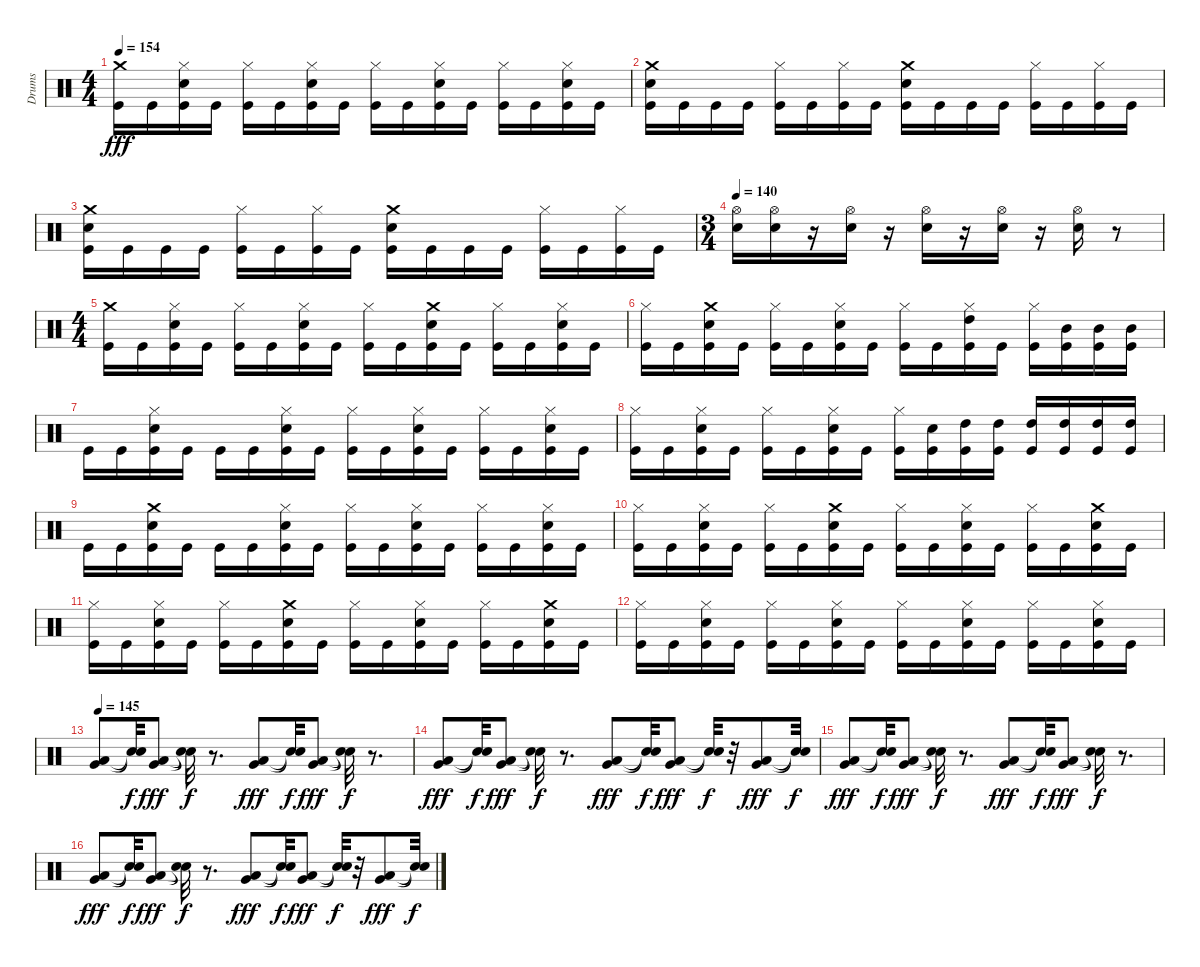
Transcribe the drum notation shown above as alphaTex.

\track ("Drums" "Drums") {instrument percussion}
\staff {score}
\articulation defaults
\ts (4 4)
\tempo 154
\clef neutral
\ks c
("Crash medium (hit)" "Kick (hit)").16{dy fff} "Kick (hit)".16 ("Kick (hit)" "Snare (hit) 2" "Hi-Hat (closed)").16 "Kick (hit)".16 ("Kick (hit)" "Hi-Hat (closed)").16 "Kick (hit)".16 ("Kick (hit)" "Snare (hit) 2" "Hi-Hat (closed)").16 "Kick (hit)".16 ("Kick (hit)" "Hi-Hat (closed)").16 "Kick (hit)".16 ("Kick (hit)" "Snare (hit) 2" "Hi-Hat (closed)").16 "Kick (hit)".16 ("Kick (hit)" "Hi-Hat (closed)").16 "Kick (hit)".16 ("Kick (hit)" "Snare (hit) 2" "Hi-Hat (closed)").16 "Kick (hit)".16 |
("Crash medium (hit)" "Snare (hit) 2" "Kick (hit)").16 "Kick (hit)".16 "Kick (hit)".16 "Kick (hit)".16 ("Kick (hit)" "Hi-Hat (closed)").16 "Kick (hit)".16 ("Kick (hit)" "Hi-Hat (closed)").16 "Kick (hit)".16 ("Crash medium (hit)" "Snare (hit) 2" "Kick (hit)").16 "Kick (hit)".16 "Kick (hit)".16 "Kick (hit)".16 ("Kick (hit)" "Hi-Hat (closed)").16 "Kick (hit)".16 ("Kick (hit)" "Hi-Hat (closed)").16 "Kick (hit)".16 |
("Crash medium (hit)" "Snare (hit) 2" "Kick (hit)").16 "Kick (hit)".16 "Kick (hit)".16 "Kick (hit)".16 ("Hi-Hat (closed)" "Kick (hit)").16 "Kick (hit)".16 ("Hi-Hat (closed)" "Kick (hit)").16 "Kick (hit)".16 ("Crash medium (hit)" "Snare (hit) 2" "Kick (hit)").16 "Kick (hit)".16 "Kick (hit)".16 "Kick (hit)".16 ("Hi-Hat (closed)" "Kick (hit)").16 "Kick (hit)".16 ("Hi-Hat (closed)" "Kick (hit)").16 "Kick (hit)".16 |
\ts (3 4)
\tempo 140
("Hi-Hat (open)" "Snare (hit) 2").16 ("Hi-Hat (open)" "Snare (hit) 2").16 r.16 ("Hi-Hat (open)" "Snare (hit) 2").16 r.16 ("Hi-Hat (open)" "Snare (hit) 2").16 r.16 ("Hi-Hat (open)" "Snare (hit) 2").16 r.16 ("Hi-Hat (open)" "Snare (hit) 2").16 r.8 |
\ts (4 4)
("Crash medium (hit)" "Kick (hit)").16 "Kick (hit)".16 ("Kick (hit)" "Snare (hit) 2" "Hi-Hat (closed)").16 "Kick (hit)".16 ("Kick (hit)" "Hi-Hat (closed)").16 "Kick (hit)".16 ("Kick (hit)" "Snare (hit) 2" "Hi-Hat (closed)").16 "Kick (hit)".16 ("Hi-Hat (closed)" "Kick (hit)").16 "Kick (hit)".16 ("Crash medium (hit)" "Kick (hit)" "Snare (hit) 2").16 "Kick (hit)".16 ("Kick (hit)" "Hi-Hat (closed)").16 "Kick (hit)".16 ("Kick (hit)" "Snare (hit) 2" "Hi-Hat (closed)").16 "Kick (hit)".16 |
("Hi-Hat (closed)" "Kick (hit)").16 "Kick (hit)".16 ("Crash medium (hit)" "Kick (hit)" "Snare (hit) 2").16 "Kick (hit)".16 ("Kick (hit)" "Hi-Hat (closed)").16 "Kick (hit)".16 ("Kick (hit)" "Snare (hit) 2" "Hi-Hat (closed)").16 "Kick (hit)".16 ("Hi-Hat (closed)" "Kick (hit)").16 "Kick (hit)".16 ("High Tom (hit)" "Kick (hit)" "Hi-Hat (closed)").16 "Kick (hit)".16 ("Hi-Hat (closed)" "Kick (hit)").16 ("Mid Tom (hit)" "Kick (hit)").16 ("Mid Tom (hit)" "Kick (hit)").16 ("Mid Tom (hit)" "Kick (hit)").16 |
"Kick (hit)".16 "Kick (hit)".16 ("Kick (hit)" "Snare (hit) 2" "Hi-Hat (closed)").16 "Kick (hit)".16 "Kick (hit)".16 "Kick (hit)".16 ("Kick (hit)" "Snare (hit) 2" "Hi-Hat (closed)").16 "Kick (hit)".16 ("Hi-Hat (closed)" "Kick (hit)").16 "Kick (hit)".16 ("Kick (hit)" "Snare (hit) 2" "Hi-Hat (closed)").16 "Kick (hit)".16 ("Kick (hit)" "Hi-Hat (closed)").16 "Kick (hit)".16 ("Kick (hit)" "Snare (hit) 2" "Hi-Hat (closed)").16 "Kick (hit)".16 |
("Hi-Hat (closed)" "Kick (hit)").16 "Kick (hit)".16 ("Kick (hit)" "Snare (hit) 2" "Hi-Hat (closed)").16 "Kick (hit)".16 ("Kick (hit)" "Hi-Hat (closed)").16 "Kick (hit)".16 ("Kick (hit)" "Snare (hit) 2" "Hi-Hat (closed)").16 "Kick (hit)".16 ("Hi-Hat (closed)" "Kick (hit)").16 ("Snare (hit) 2" "Kick (hit)").16 ("High Tom (hit)" "Kick (hit)").16 ("High Tom (hit)" "Kick (hit)").16 ("High Tom (hit)" "Kick (hit)").16 ("High Tom (hit)" "Kick (hit)").16 ("High Tom (hit)" "Kick (hit)").16 ("High Tom (hit)" "Kick (hit)").16 |
"Kick (hit)".16 "Kick (hit)".16 ("Crash medium (hit)" "Kick (hit)" "Snare (hit) 2").16 "Kick (hit)".16 "Kick (hit)".16 "Kick (hit)".16 ("Kick (hit)" "Snare (hit) 2" "Hi-Hat (closed)").16 "Kick (hit)".16 ("Hi-Hat (closed)" "Kick (hit)").16 "Kick (hit)".16 ("Kick (hit)" "Snare (hit) 2" "Hi-Hat (closed)").16 "Kick (hit)".16 ("Kick (hit)" "Hi-Hat (closed)").16 "Kick (hit)".16 ("Kick (hit)" "Snare (hit) 2" "Hi-Hat (closed)").16 "Kick (hit)".16 |
("Hi-Hat (closed)" "Kick (hit)").16 "Kick (hit)".16 ("Hi-Hat (closed)" "Kick (hit)" "Snare (hit) 2").16 "Kick (hit)".16 ("Hi-Hat (closed)" "Kick (hit)").16 "Kick (hit)".16 ("Crash medium (hit)" "Kick (hit)" "Snare (hit) 2").16 "Kick (hit)".16 ("Hi-Hat (closed)" "Kick (hit)").16 "Kick (hit)".16 ("Kick (hit)" "Snare (hit) 2" "Hi-Hat (closed)").16 "Kick (hit)".16 ("Kick (hit)" "Hi-Hat (closed)").16 "Kick (hit)".16 ("Crash medium (hit)" "Kick (hit)" "Snare (hit) 2").16 "Kick (hit)".16 |
("Hi-Hat (closed)" "Kick (hit)").16 "Kick (hit)".16 ("Hi-Hat (closed)" "Kick (hit)" "Snare (hit) 2").16 "Kick (hit)".16 ("Hi-Hat (closed)" "Kick (hit)").16 "Kick (hit)".16 ("Crash medium (hit)" "Kick (hit)" "Snare (hit) 2").16 "Kick (hit)".16 ("Hi-Hat (closed)" "Kick (hit)").16 "Kick (hit)".16 ("Kick (hit)" "Snare (hit) 2" "Hi-Hat (closed)").16 "Kick (hit)".16 ("Kick (hit)" "Hi-Hat (closed)").16 "Kick (hit)".16 ("Crash medium (hit)" "Kick (hit)" "Snare (hit) 2").16 "Kick (hit)".16 |
("Hi-Hat (closed)" "Kick (hit)").16 "Kick (hit)".16 ("Hi-Hat (closed)" "Kick (hit)" "Snare (hit) 2").16 "Kick (hit)".16 ("Hi-Hat (closed)" "Kick (hit)").16 "Kick (hit)".16 ("Kick (hit)" "Snare (hit) 2" "Hi-Hat (closed)").16 "Kick (hit)".16 ("Hi-Hat (closed)" "Kick (hit)").16 "Kick (hit)".16 ("Kick (hit)" "Snare (hit) 2" "Hi-Hat (closed)").16 "Kick (hit)".16 ("Kick (hit)" "Hi-Hat (closed)").16 "Kick (hit)".16 ("Kick (hit)" "Snare (hit) 2" "Hi-Hat (closed)").16 "Kick (hit)".16 |
\tempo 145
("Very Low Tom (hit)" "Low Tom (hit)").8 ("Snare (hit)"{t} "Snare (hit)"{t}).32{dy f} ("Very Low Tom (hit)" "Low Tom (hit)").8{dy fff} ("Snare (hit)"{t} "Snare (hit)"{t}).32{dy f} r.8{d} ("Very Low Tom (hit)" "Low Tom (hit)").8{dy fff} ("Snare (hit)"{t} "Snare (hit)"{t}).32{dy f} ("Very Low Tom (hit)" "Low Tom (hit)").8{dy fff} ("Snare (hit)"{t} "Snare (hit)"{t}).32{dy f} r.8{d} |
("Very Low Tom (hit)" "Low Tom (hit)").8{dy fff} ("Snare (hit)"{t} "Snare (hit)"{t}).32{dy f} ("Very Low Tom (hit)" "Low Tom (hit)").8{dy fff} ("Snare (hit)"{t} "Snare (hit)"{t}).32{dy f} r.8{d} ("Very Low Tom (hit)" "Low Tom (hit)").8{dy fff} ("Snare (hit)"{t} "Snare (hit)"{t}).32{dy f} ("Very Low Tom (hit)" "Low Tom (hit)").8{dy fff} ("Snare (hit)"{t} "Snare (hit)"{t}).32{dy f} r.32 ("Very Low Tom (hit)" "Low Tom (hit)").8{dy fff} ("Snare (hit)"{t} "Snare (hit)"{t}).32{dy f} |
("Very Low Tom (hit)" "Low Tom (hit)").8{dy fff} ("Snare (hit)"{t} "Snare (hit)"{t}).32{dy f} ("Very Low Tom (hit)" "Low Tom (hit)").8{dy fff} ("Snare (hit)"{t} "Snare (hit)"{t}).32{dy f} r.8{d} ("Very Low Tom (hit)" "Low Tom (hit)").8{dy fff} ("Snare (hit)"{t} "Snare (hit)"{t}).32{dy f} ("Very Low Tom (hit)" "Low Tom (hit)").8{dy fff} ("Snare (hit)"{t} "Snare (hit)"{t}).32{dy f} r.8{d} |
("Very Low Tom (hit)" "Low Tom (hit)").8{dy fff} ("Snare (hit)"{t} "Snare (hit)"{t}).32{dy f} ("Very Low Tom (hit)" "Low Tom (hit)").8{dy fff} ("Snare (hit)"{t} "Snare (hit)"{t}).32{dy f} r.8{d} ("Very Low Tom (hit)" "Low Tom (hit)").8{dy fff} ("Snare (hit)"{t} "Snare (hit)"{t}).32{dy f} ("Very Low Tom (hit)" "Low Tom (hit)").8{dy fff} ("Snare (hit)"{t} "Snare (hit)"{t}).32{dy f} r.32 ("Very Low Tom (hit)" "Low Tom (hit)").8{dy fff} ("Snare (hit)"{t} "Snare (hit)"{t}).32{dy f}
